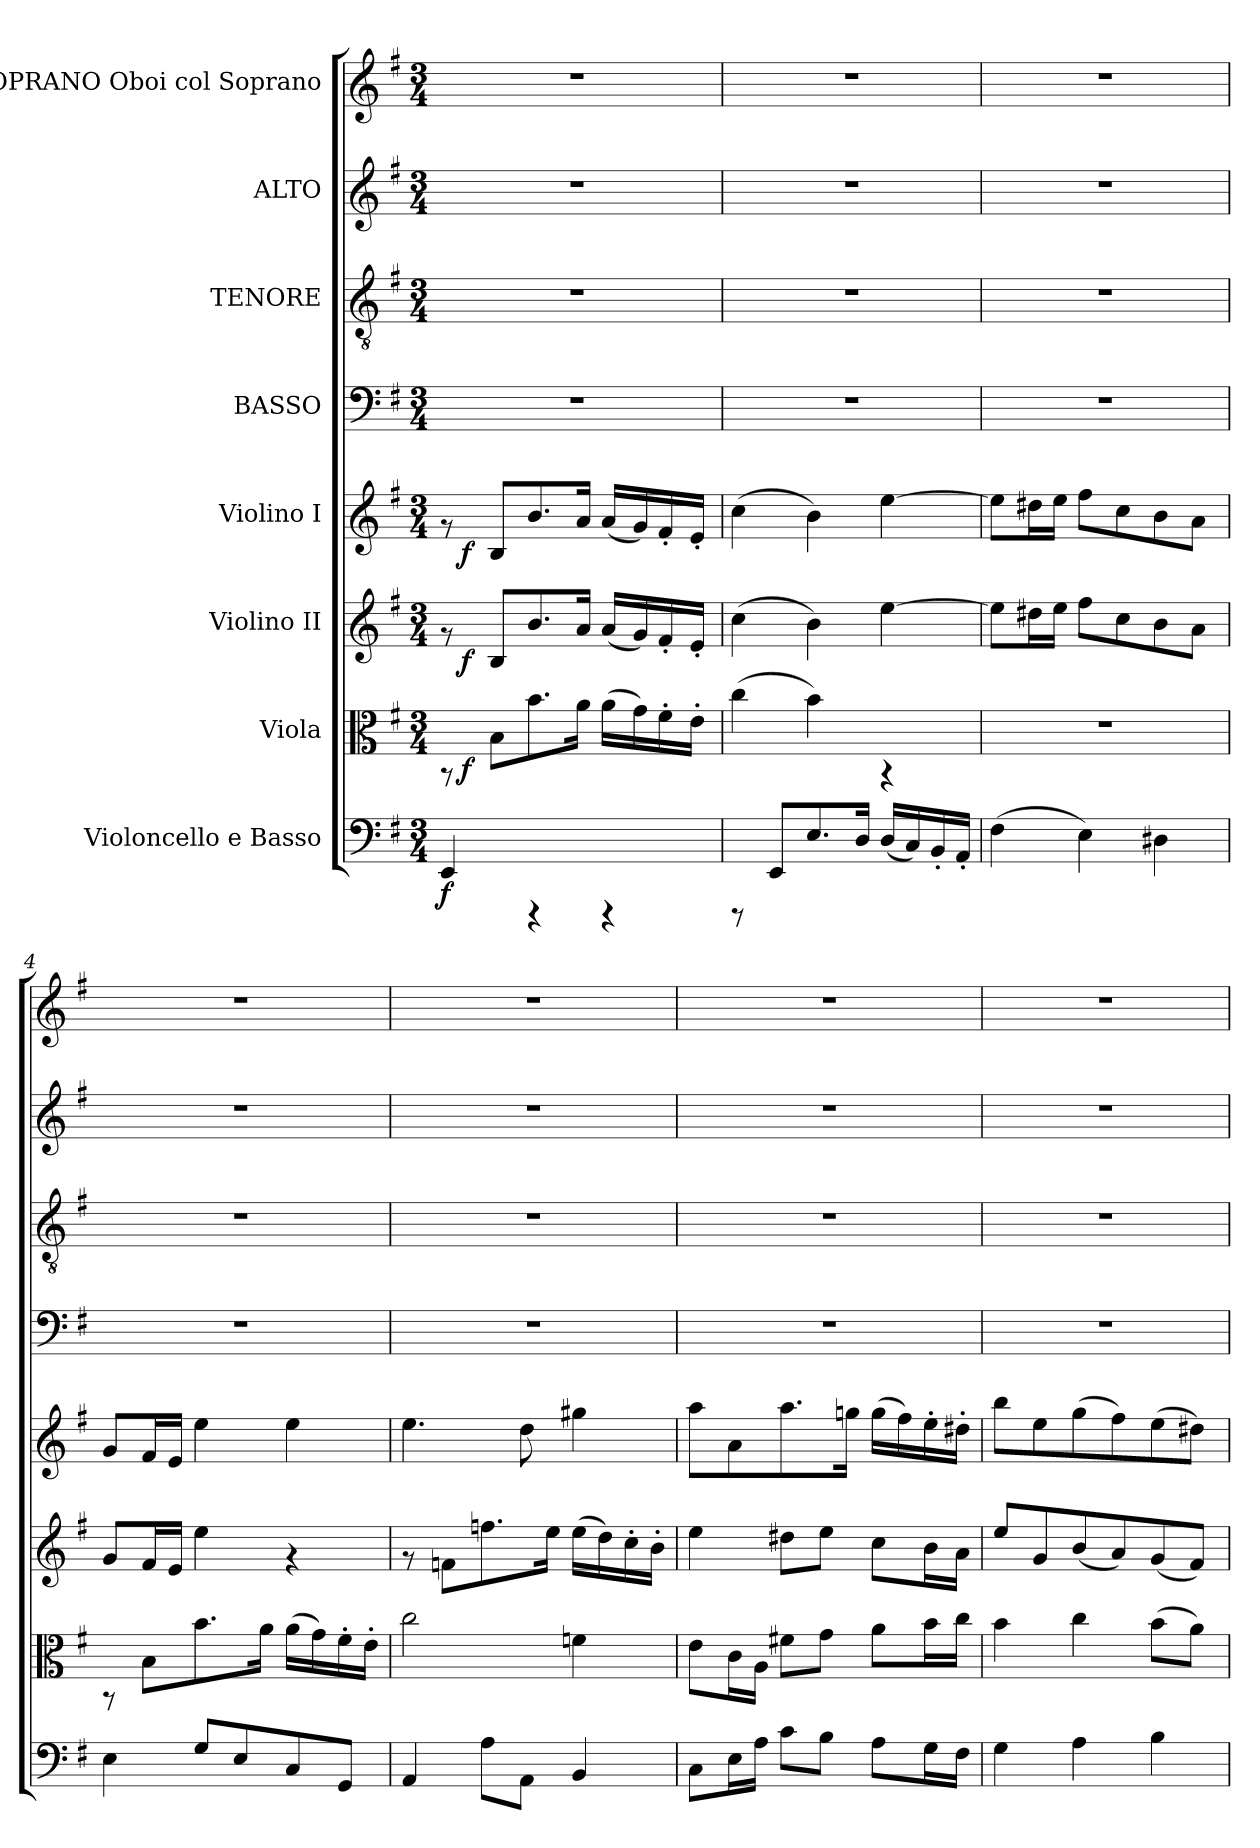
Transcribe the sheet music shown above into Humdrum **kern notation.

**kern	**dynam	**kern	**dynam	**kern	**dynam	**kern	**dynam	**kern	**kern	**kern	**kern
*part8	*part8	*part7	*part7	*part6	*part6	*part5	*part5	*part4	*part3	*part2	*part1
*staff8	*staff8	*staff7	*staff7	*staff6	*staff6	*staff5	*staff5	*staff4	*staff3	*staff2	*staff1
*I"Violoncello  e Basso	*	*I"Viola	*	*I"Violino II	*	*I"Violino I	*	*I"BASSO	*I"TENORE	*I"ALTO	*I"SOPRANO  Oboi col Soprano
!!LO:PB:g=z
*stria5	*	*stria5	*	*stria5	*	*stria5	*	*stria5	*stria5	*stria5	*stria5
*clefF4	*	*clefC3	*	*clefG2	*	*clefG2	*	*clefF4	*clefGv2	*clefG2	*clefG2
*k[f#]	*	*k[f#]	*	*k[f#]	*	*k[f#]	*	*k[f#]	*k[f#]	*k[f#]	*k[f#]
*G:	*	*G:	*	*G:	*	*G:	*	*G:	*G:	*G:	*G:
*M3/4	*	*M3/4	*	*M3/4	*	*M3/4	*	*M3/4	*M3/4	*M3/4	*M3/4
=1	=1	=1	=1	=1	=1	=1	=1	=1	=1	=1	=1
!	!	!	!	!	!	!LO:TX:a:B:t=A Tempo ordinario	!	!	!	!	!
!	!LO:DY:b	!	!	!	!	!	!	!	!	!	!
*	*	*^	*	*^	*	*^	*	*	*	*	*
4EE/	f	8rAA	32.ryy	.	8rf	32.ryy	.	8rf	32.ryy	.	2.r	2.r	2.r	2.r
!	!	!	!	!LO:DY:b	!	!	!LO:DY:b	!	!	!LO:DY:b	!	!	!	!
.	.	.	2ryy	f	.	2ryy	f	.	2ryy	f	.	.	.	.
.	.	8B\L	.	.	8B/L	.	.	8B/L	.	.	.	.	.	.
4rCCC	.	8.b\	.	.	8.b/	.	.	8.b/	.	.	.	.	.	.
.	.	16a\J	.	.	16a/J	.	.	16a/J	.	.	.	.	.	.
4rCCC	.	(>16a\L	.	.	(<16a/L	.	.	(<16a/L	.	.	.	.	.	.
.	.	.	8ryy	.	.	8ryy	.	.	8ryy	.	.	.	.	.
.	.	16g\)	.	.	16g/)	.	.	16g/)	.	.	.	.	.	.
.	.	16f#'>\	.	.	16f#'</	.	.	16f#'</	.	.	.	.	.	.
.	.	.	16ryy	.	.	16ryy	.	.	16ryy	.	.	.	.	.
.	.	16e'>\J	.	.	16e'</J	.	.	16e'</J	.	.	.	.	.	.
.	.	.	64ryy	.	.	64ryy	.	.	64ryy	.	.	.	.	.
*	*	*v	*v	*	*	*	*	*v	*v	*	*	*	*	*
*	*	*	*	*v	*v	*	*	*	*	*	*	*
=2	=2	=2	=2	=2	=2	=2	=2	=2	=2	=2	=2
8rCCC	.	(>4cc\	.	(>4cc\	.	(>4cc\	.	2.r	2.r	2.r	2.r
8EE/L	.	.	.	.	.	.	.	.	.	.	.
8.E/	.	4b\)	.	4b\)	.	4b\)	.	.	.	.	.
16D/J	.	.	.	.	.	.	.	.	.	.	.
(<16D/L	.	4rAA	.	[>4ee\	.	[>4ee\	.	.	.	.	.
16C/)	.	.	.	.	.	.	.	.	.	.	.
16BB'</	.	.	.	.	.	.	.	.	.	.	.
16AA'</J	.	.	.	.	.	.	.	.	.	.	.
=3	=3	=3	=3	=3	=3	=3	=3	=3	=3	=3	=3
(>4F#\	.	2.r	.	8ee\L]	.	8ee\L]	.	2.r	2.r	2.r	2.r
.	.	.	.	16dd#X\	.	16dd#X\	.	.	.	.	.
.	.	.	.	16ee\J	.	16ee\J	.	.	.	.	.
4E\)	.	.	.	8ff#\L	.	8ff#\L	.	.	.	.	.
.	.	.	.	8cc\	.	8cc\	.	.	.	.	.
4D#X\	.	.	.	8b\	.	8b\	.	.	.	.	.
.	.	.	.	8a\J	.	8a\J	.	.	.	.	.
=4	=4	=4	=4	=4	=4	=4	=4	=4	=4	=4	=4
4E\	.	8rAA	.	8g/L	.	8g/L	.	2.r	2.r	2.r	2.r
.	.	8B\L	.	16f#/	.	16f#/	.	.	.	.	.
.	.	.	.	16e/J	.	16e/J	.	.	.	.	.
8G/L	.	8.b\	.	4ee\	.	4ee\	.	.	.	.	.
8E/	.	.	.	.	.	.	.	.	.	.	.
.	.	16a\J	.	.	.	.	.	.	.	.	.
8C/	.	(>16a\L	.	4rf	.	4ee\	.	.	.	.	.
.	.	16g\)	.	.	.	.	.	.	.	.	.
8GG/J	.	16f#'>\	.	.	.	.	.	.	.	.	.
.	.	16e'>\J	.	.	.	.	.	.	.	.	.
=5	=5	=5	=5	=5	=5	=5	=5	=5	=5	=5	=5
4AA/	.	2cc\	.	8rf	.	4.ee\	.	2.r	2.r	2.r	2.r
.	.	.	.	8fn\L	.	.	.	.	.	.	.
8A\L	.	.	.	8.ffn\	.	.	.	.	.	.	.
8AA\J	.	.	.	.	.	8dd\	.	.	.	.	.
.	.	.	.	16ee\J	.	.	.	.	.	.	.
4BB/	.	4fn\	.	(>16ee\L	.	4gg#X\	.	.	.	.	.
.	.	.	.	16dd\)	.	.	.	.	.	.	.
.	.	.	.	16cc'>\	.	.	.	.	.	.	.
.	.	.	.	16b'>\J	.	.	.	.	.	.	.
!!LO:PB:g=z
=6	=6	=6	=6	=6	=6	=6	=6	=6	=6	=6	=6
8C\L	.	8e\L	.	4ee\	.	8aa\L	.	2.r	2.r	2.r	2.r
16E\	.	16c\	.	.	.	8a\	.	.	.	.	.
16A\J	.	16A\J	.	.	.	.	.	.	.	.	.
8c\L	.	8f#X\L	.	8dd#X\L	.	8.aa\	.	.	.	.	.
8B\J	.	8g\J	.	8ee\J	.	.	.	.	.	.	.
.	.	.	.	.	.	16ggn\J	.	.	.	.	.
8A\L	.	8a\L	.	8cc\L	.	(>16gg\L	.	.	.	.	.
.	.	.	.	.	.	16ff#\)	.	.	.	.	.
16G\	.	16b\	.	16b\	.	16ee'>\	.	.	.	.	.
16F#\J	.	16cc\J	.	16a\J	.	16dd#X'>\J	.	.	.	.	.
=7	=7	=7	=7	=7	=7	=7	=7	=7	=7	=7	=7
4G\	.	4b\	.	8ee/L	.	8bb\L	.	2.r	2.r	2.r	2.r
.	.	.	.	8g/	.	8ee\	.	.	.	.	.
4A\	.	4cc\	.	(<8b/	.	(>8gg\	.	.	.	.	.
.	.	.	.	8a/)	.	8ff#\)	.	.	.	.	.
4B\	.	(>8b\L	.	(<8g/	.	(>8ee\	.	.	.	.	.
.	.	8a\J)	.	8f#/J)	.	8dd#X\J)	.	.	.	.	.
=	=	=	=	=	=	=	=	=	=	=	=
*-	*-	*-	*-	*-	*-	*-	*-	*-	*-	*-	*-
